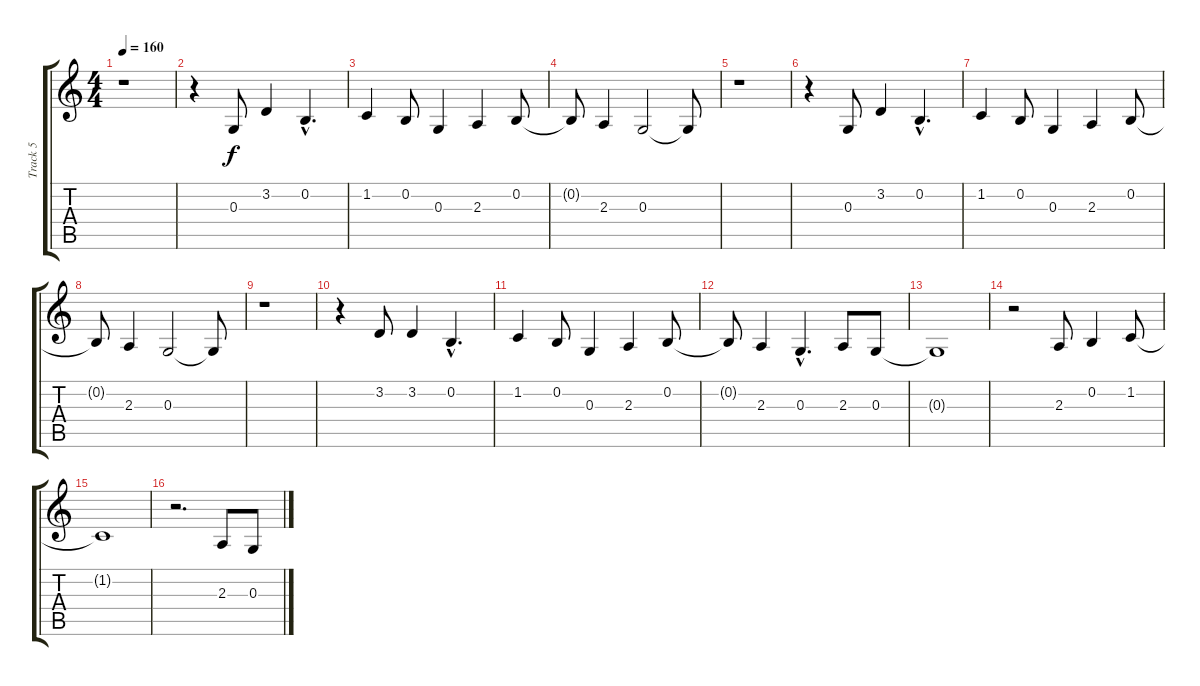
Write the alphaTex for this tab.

\track ("Track 5" "Track 5") {instrument drawbarorgan}
\staff {score tabs}
\tuning (E4 B3 G3 D3 A2 E2) {hide}
\ts (4 4)
\tempo 160
\clef g2
\ks c
r.1{dy f} |
r.4 0.3.8 3.2.4 0.2{hac}.4{d} |
1.2.4 0.2.8 0.3.4 2.3.4 0.2.8 |
0.2{t}.8 2.3.4 0.3.2 0.3{t}.8 |
r.1 |
r.4 0.3.8 3.2.4 0.2{hac}.4{d} |
1.2.4 0.2.8 0.3.4 2.3.4 0.2.8 |
0.2{t}.8 2.3.4 0.3.2 0.3{t}.8 |
r.1 |
r.4 3.2.8 3.2.4 0.2{hac}.4{d} |
1.2.4 0.2.8 0.3.4 2.3.4 0.2.8 |
0.2{t}.8 2.3.4 0.3{hac}.4{d} 2.3.8 0.3.8 |
0.3{t}.1 |
r.2 2.3.8 0.2.4 1.2.8 |
1.2{t}.1 |
r.2{d} 2.3.8 0.3.8
